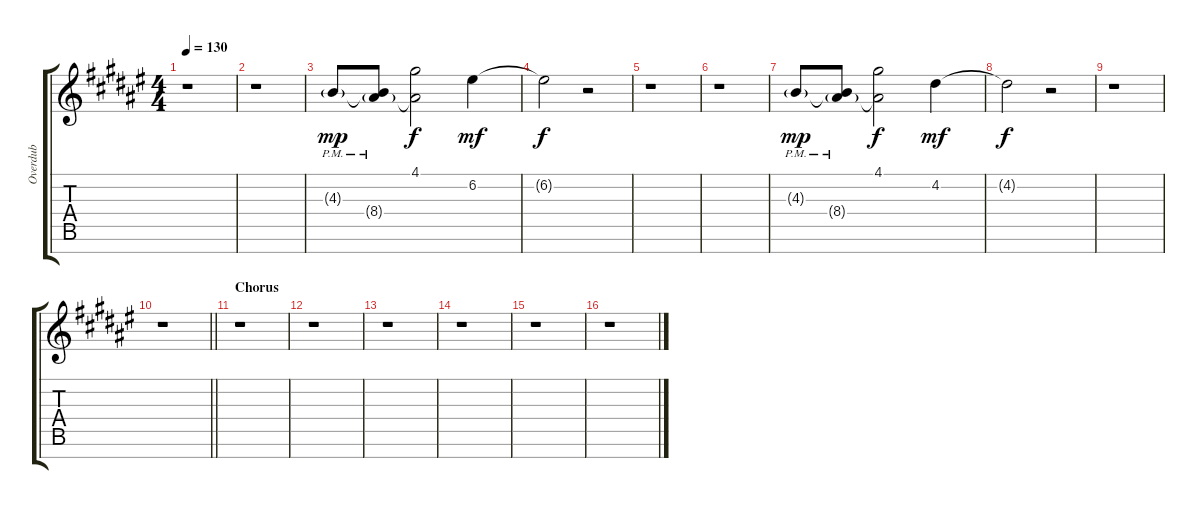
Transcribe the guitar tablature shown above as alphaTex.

\track ("Overdub" "Overdub") {instrument electricguitarjazz}
\staff {score tabs}
\tuning (E4 B3 G3 D3 A2 E2 B1) {hide}
\ts (4 4)
\tempo 130
\clef g2
\ks d#minor
r.1{dy mf} |
r.1 |
4.3{g pm}.8{dy mp} (4.3{t} 8.4{g pm}).8 (4.1 8.4{t}).2{dy f} 6.2.4{dy mf} |
6.2{t}.2{dy f} r.2 |
r.1 |
r.1 |
4.3{g pm}.8{dy mp} (4.3{t} 8.4{g pm}).8 (4.1 8.4{t}).2{dy f} 4.2.4{dy mf} |
4.2{t}.2{dy f} r.2 |
r.1 |
\barLineRight lightlight
r.1 |
\section ("" "Chorus")
r.1 |
r.1 |
r.1 |
r.1 |
r.1 |
r.1
